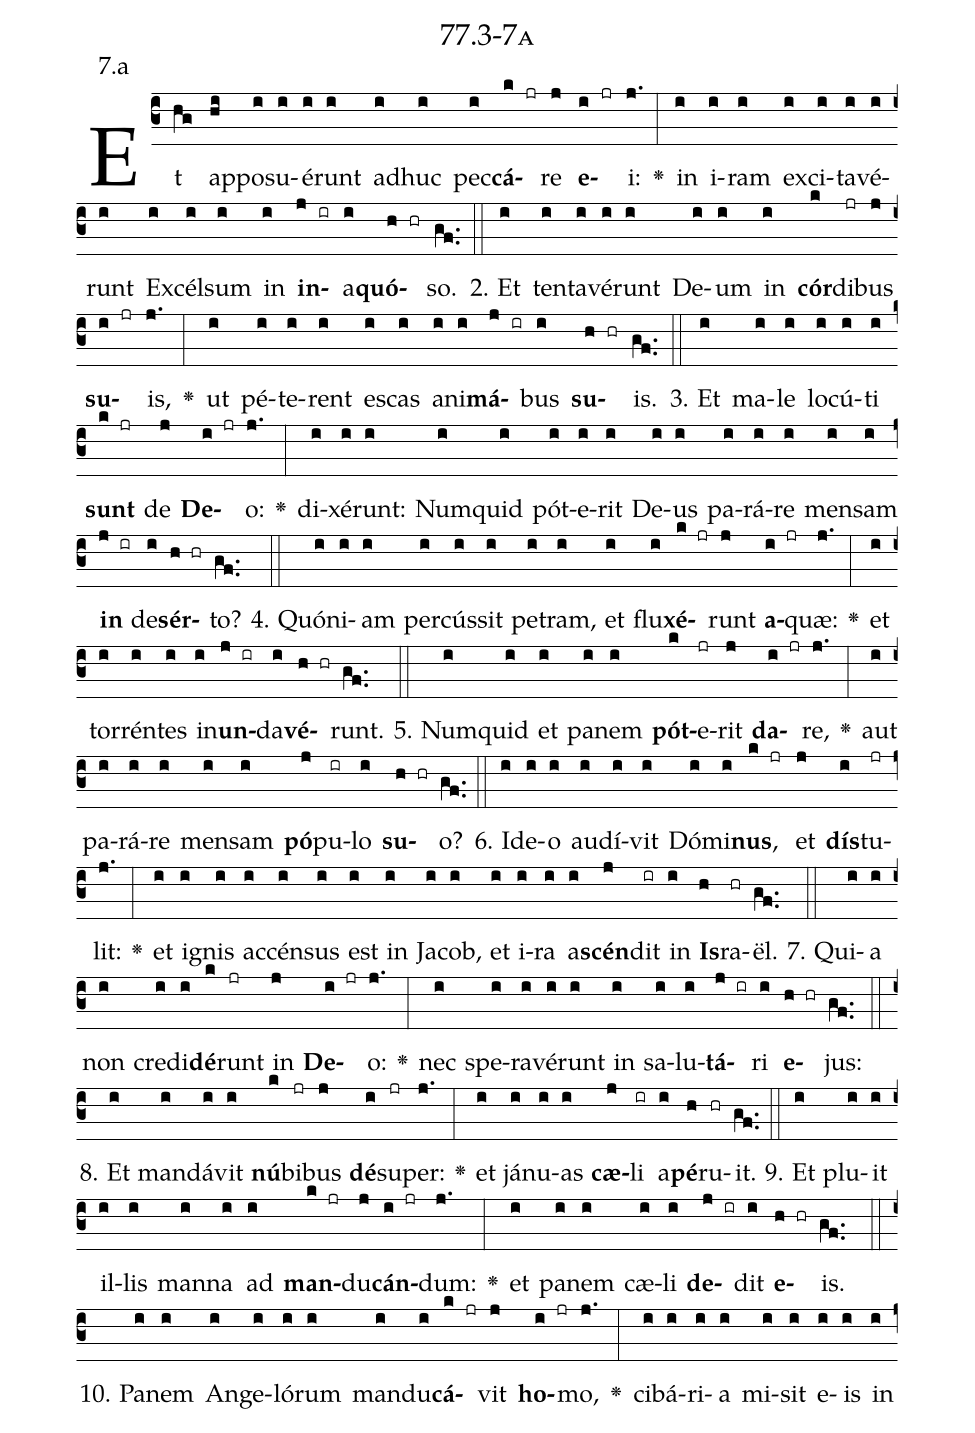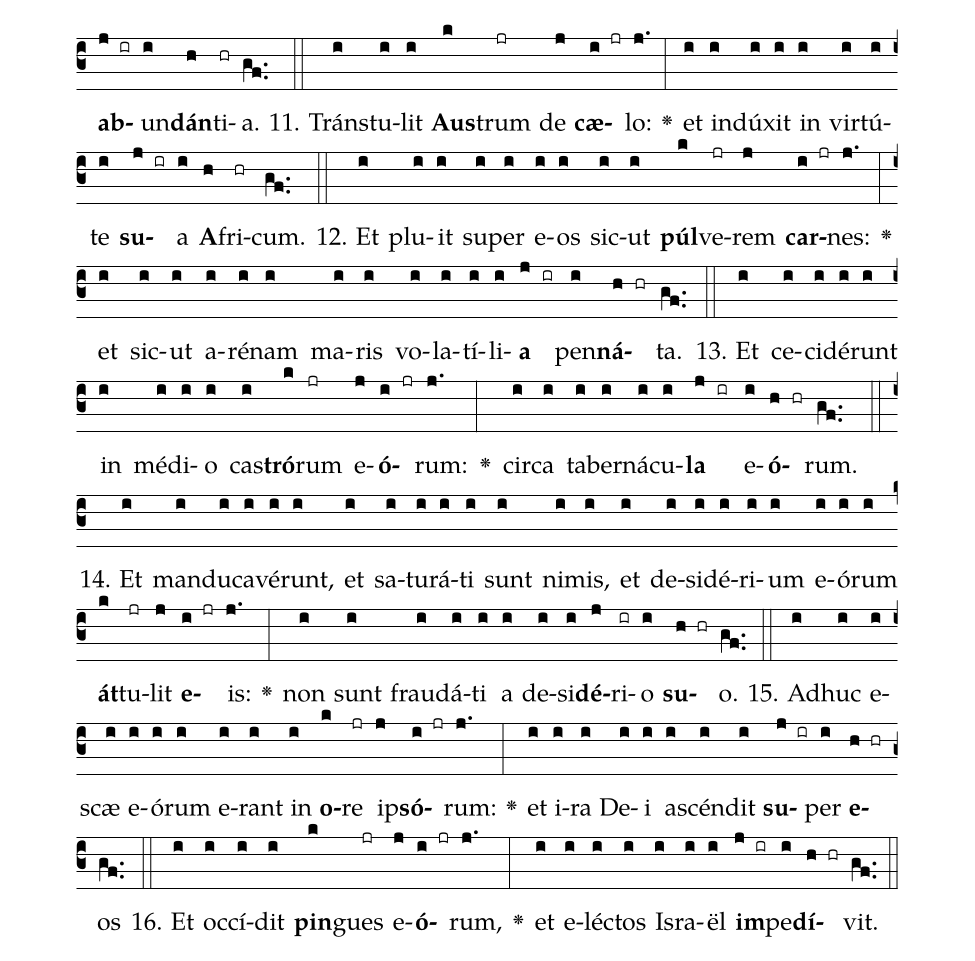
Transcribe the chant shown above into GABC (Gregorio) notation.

name: 77.3-7a;
annotation: 7.a;
%%
(c3)Et(hg) ap(hi)po(i)su(i)é(i)runt(i) ad(i)huc(i) pec(i)<b>cá</b>(k jr)re(j) <b>e</b>(i jr)i:(j.) <v>\greheightstar</v>(:) in(i) i(i)ram(i) ex(i)ci(i)ta(i)vé(i)runt(i) Ex(i)cél(i)sum(i) in(i) <b>in</b>(j ir)a(i)<b>quó</b>(h hr)so.(gf..) (::)
2. Et(i) ten(i)ta(i)vé(i)runt(i) De(i)um(i) in(i) <b>cór</b>(k)di(jr)bus(j) <b>su</b>(i jr)is,(j.) <v>\greheightstar</v>(:) ut(i) pé(i)te(i)rent(i) es(i)cas(i) a(i)ni(i)<b>má</b>(j ir)bus(i) <b>su</b>(h hr)is.(gf..) (::)
3. Et(i) ma(i)le(i) lo(i)cú(i)ti(i) <b>sunt</b>(k jr) de(j) <b>De</b>(i jr)o:(j.) <v>\greheightstar</v>(:) di(i)xé(i)runt:(i) Num(i)quid(i) pót(i)e(i)rit(i) De(i)us(i) pa(i)rá(i)re(i) men(i)sam(i) <b>in</b>(j ir) de(i)<b>sér</b>(h hr)to?(gf..) (::)
4. Quón(i)i(i)am(i) per(i)cús(i)sit(i) pe(i)tram,(i) et(i) flu(i)<b>xé</b>(k jr)runt(j) <b>a</b>(i jr)quæ:(j.) <v>\greheightstar</v>(:) et(i) tor(i)rén(i)tes(i) in(i)<b>un</b>(j ir)da(i)<b>vé</b>(h hr)runt.(gf..) (::)
5. Num(i)quid(i) et(i) pa(i)nem(i) <b>pót</b>(k)e(jr)rit(j) <b>da</b>(i jr)re,(j.) <v>\greheightstar</v>(:) aut(i) pa(i)rá(i)re(i) men(i)sam(i) <b>pó</b>(j)pu(ir)lo(i) <b>su</b>(h hr)o?(gf..) (::)
6. Id(i)e(i)o(i) au(i)dí(i)vit(i) Dó(i)mi(i)<b>nus</b>,(k jr) et(j) <b>dís</b>(i)tu(jr)lit:(j.) <v>\greheightstar</v>(:) et(i) i(i)gnis(i) ac(i)cén(i)sus(i) est(i) in(i) Ja(i)cob,(i) et(i) i(i)ra(i) a(i)<b>scén</b>(j)dit(ir) in(i) <b>Is</b>(h)ra(hr)ël.(gf..) (::)
7. Qui(i)a(i) non(i) cre(i)di(i)<b>dé</b>(k)runt(jr) in(j) <b>De</b>(i jr)o:(j.) <v>\greheightstar</v>(:) nec(i) spe(i)ra(i)vé(i)runt(i) in(i) sa(i)lu(i)<b>tá</b>(j ir)ri(i) <b>e</b>(h hr)jus:(gf..) (::)
8. Et(i) man(i)dá(i)vit(i) <b>nú</b>(k)bi(jr)bus(j) <b>dé</b>(i)su(jr)per:(j.) <v>\greheightstar</v>(:) et(i) já(i)nu(i)as(i) <b>cæ</b>(j)li(ir) a(i)<b>pé</b>(h)ru(hr)it.(gf..) (::)
9. Et(i) plu(i)it(i) il(i)lis(i) man(i)na(i) ad(i) <b>man</b>(k jr)du(j)<b>cán</b>(i jr)dum:(j.) <v>\greheightstar</v>(:) et(i) pa(i)nem(i) cæ(i)li(i) <b>de</b>(j ir)dit(i) <b>e</b>(h hr)is.(gf..) (::)
10. Pa(i)nem(i) An(i)ge(i)ló(i)rum(i) man(i)du(i)<b>cá</b>(k jr)vit(j) <b>ho</b>(i jr)mo,(j.) <v>\greheightstar</v>(:) ci(i)bá(i)ri(i)a(i) mi(i)sit(i) e(i)is(i) in(i) <b>ab</b>(j ir)un(i)<b>dán</b>(h)ti(hr)a.(gf..) (::)
11. Tráns(i)tu(i)lit(i) <b>Aus</b>(k)trum(jr) de(j) <b>cæ</b>(i jr)lo:(j.) <v>\greheightstar</v>(:) et(i) in(i)dú(i)xit(i) in(i) vir(i)tú(i)te(i) <b>su</b>(j ir)a(i) <b>A</b>(h)fri(hr)cum.(gf..) (::)
12. Et(i) plu(i)it(i) su(i)per(i) e(i)os(i) sic(i)ut(i) <b>púl</b>(k)ve(jr)rem(j) <b>car</b>(i jr)nes:(j.) <v>\greheightstar</v>(:) et(i) sic(i)ut(i) a(i)ré(i)nam(i) ma(i)ris(i) vo(i)la(i)tí(i)li(i)<b>a</b>(j ir) pen(i)<b>ná</b>(h hr)ta.(gf..) (::)
13. Et(i) ce(i)ci(i)dé(i)runt(i) in(i) mé(i)di(i)o(i) cas(i)<b>tró</b>(k)rum(jr) e(j)<b>ó</b>(i jr)rum:(j.) <v>\greheightstar</v>(:) cir(i)ca(i) ta(i)ber(i)ná(i)cu(i)<b>la</b>(j ir) e(i)<b>ó</b>(h hr)rum.(gf..) (::)
14. Et(i) man(i)du(i)ca(i)vé(i)runt,(i) et(i) sa(i)tu(i)rá(i)ti(i) sunt(i) ni(i)mis,(i) et(i) de(i)si(i)dé(i)ri(i)um(i) e(i)ó(i)rum(i) <b>át</b>(k)tu(jr)lit(j) <b>e</b>(i jr)is:(j.) <v>\greheightstar</v>(:) non(i) sunt(i) frau(i)dá(i)ti(i) a(i) de(i)si(i)<b>dé</b>(j)ri(ir)o(i) <b>su</b>(h hr)o.(gf..) (::)
15. Ad(i)huc(i) e(i)scæ(i) e(i)ó(i)rum(i) e(i)rant(i) in(i) <b>o</b>(k)re(jr) ip(j)<b>só</b>(i jr)rum:(j.) <v>\greheightstar</v>(:) et(i) i(i)ra(i) De(i)i(i) a(i)scén(i)dit(i) <b>su</b>(j ir)per(i) <b>e</b>(h hr)os(gf..) (::)
16. Et(i) oc(i)cí(i)dit(i) <b>pin</b>(k)gues(jr) e(j)<b>ó</b>(i jr)rum,(j.) <v>\greheightstar</v>(:) et(i) e(i)léc(i)tos(i) Is(i)ra(i)ël(i) <b>im</b>(j ir)pe(i)<b>dí</b>(h hr)vit.(gf..) (::)
